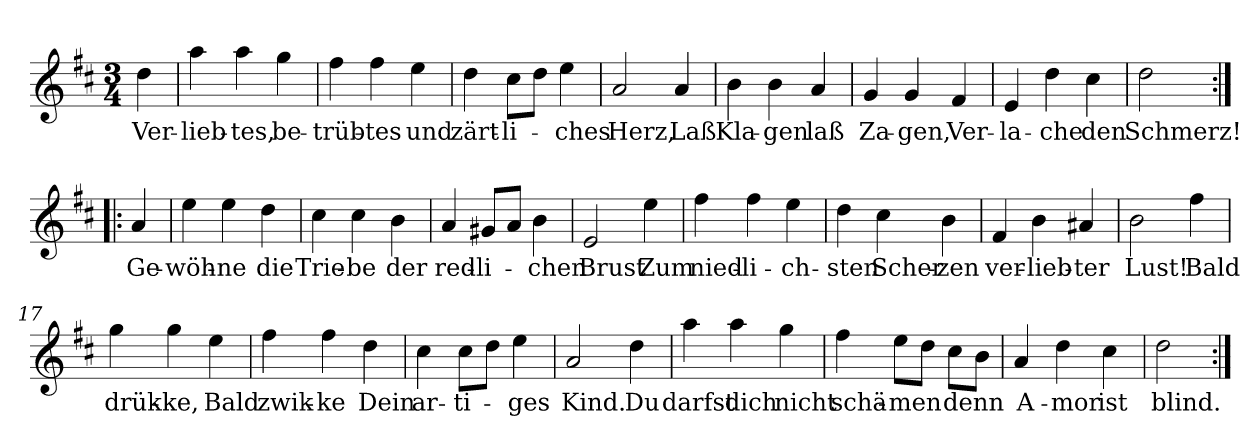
**kern	**text
*part1	*part1
*staff1	*staff1
*clefG2	*
*k[f#c#]	*
*D:	*
*M3/4	*
*MM132	*
=	=
4dd	Ver-
=1	=1
4aa	-lieb-
4aa	-tes,
4gg	be-
=2	=2
4ff#	-trüb-
4ff#	-tes
4ee	und
=3	=3
4dd	zärt-
8cc#\L	-li-
8dd\J	.
4ee	-ches
=4	=4
2a	Herz,
4a	Laß
=5	=5
4b	Kla-
4b	-gen
4a	laß
=6	=6
4g	Za-
4g	-gen,
4f#	Ver-
=7	=7
4e	-la-
4dd	-che
4cc#	den
=8	=8
2dd	Schmerz!
=:|!|:	=:|!|:
4a	Ge-
=9	=9
4ee	-wöh-
4ee	-ne
4dd	die
=10	=10
4cc#	Trie-
4cc#	-be
4b	der
=11	=11
4a	red-
8g#X/L	-li-
8a/J	.
4b	-chen
=12	=12
2e	Brust
4ee	Zum
=13	=13
4ff#	nied-
4ff#	-li-
4ee	-ch-
=14	=14
4dd	-sten
4cc#	Scher-
4b	-zen
=15	=15
4f#	ver-
4b	-lieb-
4a#X	-ter
=16	=16
2b	Lust!
4ff#	Bald
=17	=17
4gg	drük-
4gg	-ke,
4ee	Bald
=18	=18
4ff#	zwik-
4ff#	-ke
4dd	Dein
=19	=19
4cc#	ar-
8cc#\L	-ti-
8dd\J	.
4ee	-ges
=20	=20
2a	Kind.
4dd	Du
=21	=21
4aa	darfst
4aa	dich
4gg	nicht
=22	=22
4ff#	schä-
8ee\L	-men
8dd\J	.
8cc#\L	denn
8b\J	.
=23	=23
4a	A-
4dd	-mor
4cc#	ist
=24	=24
2dd	blind.
=:|!	=:|!
*-	*-
